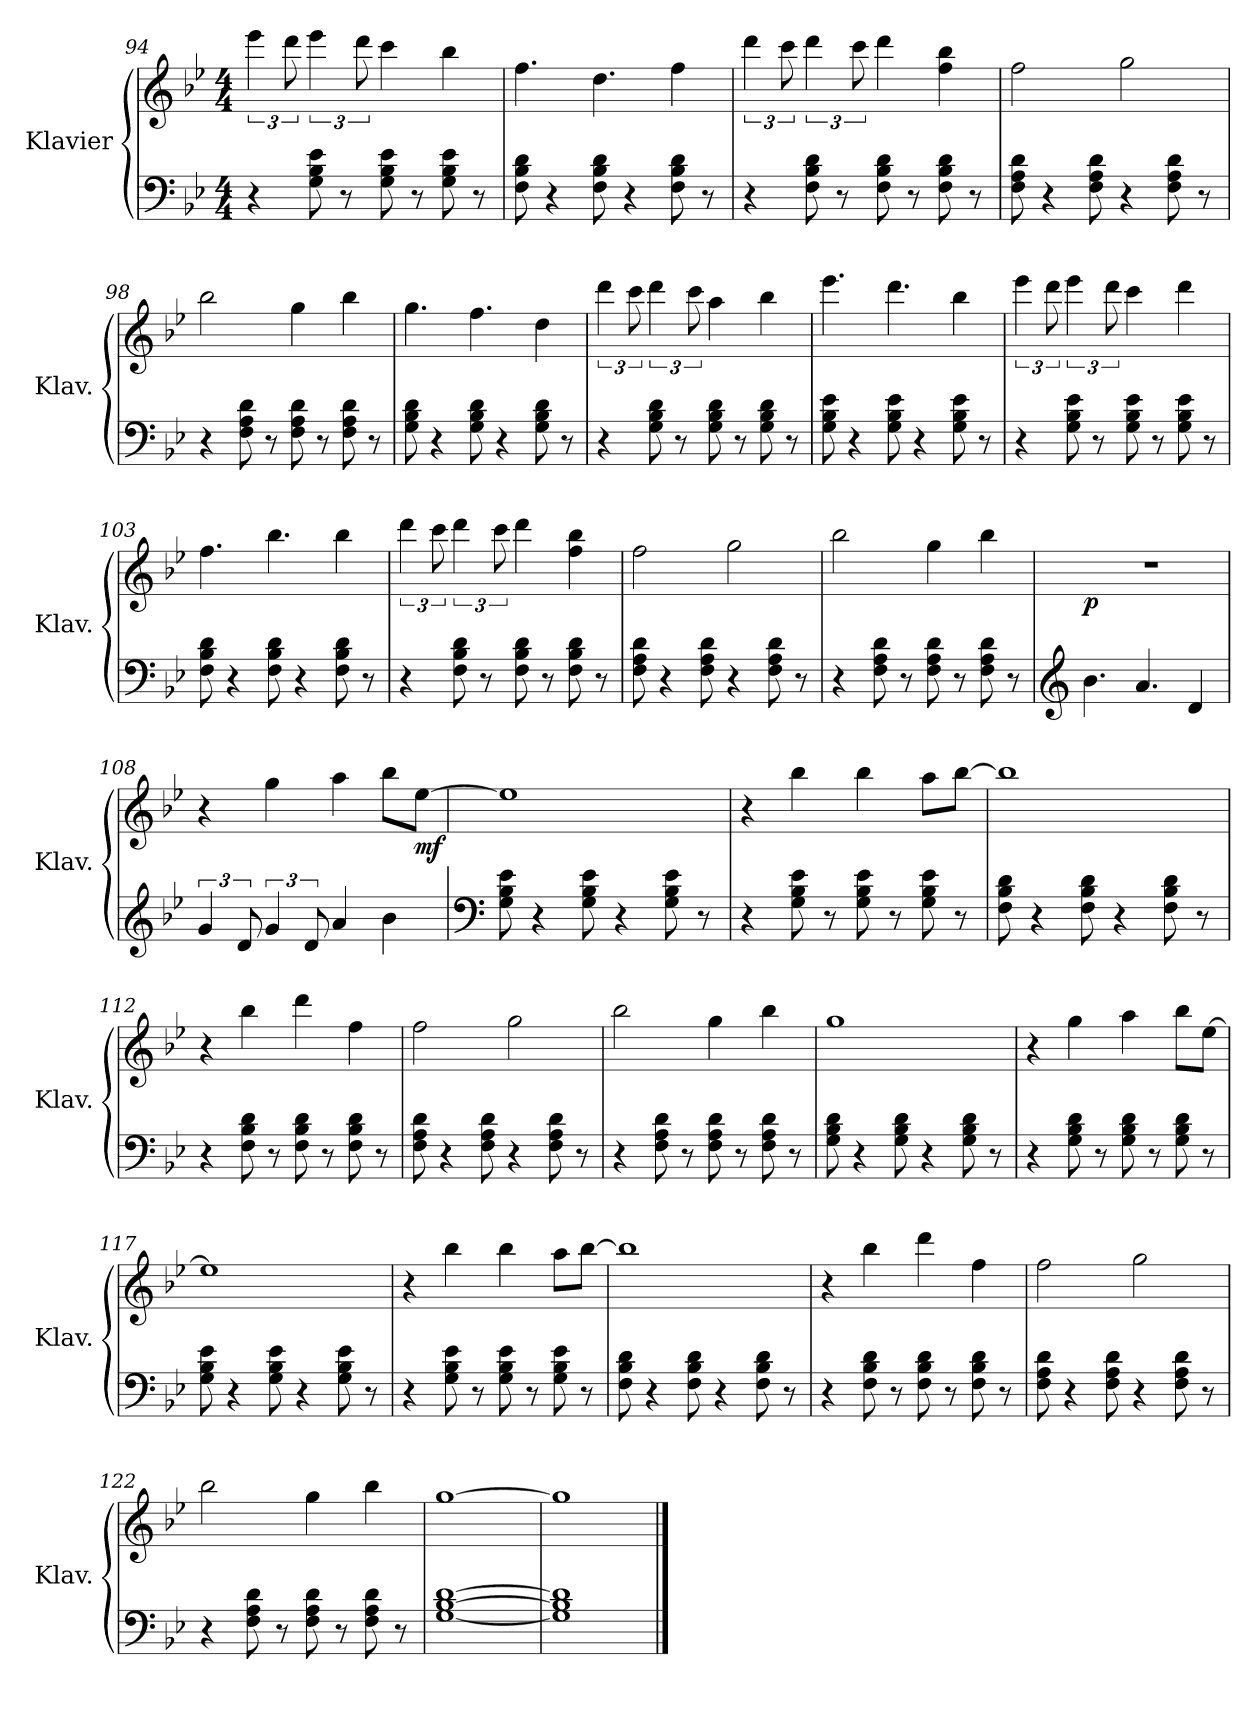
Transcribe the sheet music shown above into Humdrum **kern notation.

**kern	**kern	**dynam
*part1	*part1	*part1
*staff2	*staff1	*staff1/2
*I"Klavier	*	*
*I'Klav.	*	*
*clefF4	*clefG2	*
*k[b-e-]	*k[b-e-]	*
*M4/4	*M4/4	*
=94	=94	=94
4r	6eee-\	.
.	12ddd\	.
8G\ 8B-\ 8e-\	6eee-\	.
8r	.	.
.	12ddd\	.
8G\ 8B-\ 8e-\	4ccc\	.
8r	.	.
8G\ 8B-\ 8e-\	4bb-\	.
8r	.	.
=95	=95	=95
8F\ 8B-\ 8d\	4.ff\	.
4r	.	.
8F\ 8B-\ 8d\	4.dd\	.
4r	.	.
8F\ 8B-\ 8d\	4ff\	.
8r	.	.
!!LO:PB:g=z
=96	=96	=96
4r	6ddd\	.
.	12ccc\	.
8F\ 8B-\ 8d\	6ddd\	.
8r	.	.
.	12ccc\	.
8F\ 8B-\ 8d\	4ddd\	.
8r	.	.
8F\ 8B-\ 8d\	4ff\ 4bb-\	.
8r	.	.
=97	=97	=97
8F\ 8A\ 8d\	2ff\	.
4r	.	.
8F\ 8A\ 8d\	.	.
4r	2gg\	.
8F\ 8A\ 8d\	.	.
8r	.	.
=98	=98	=98
4r	2bb-\	.
8F\ 8A\ 8d\	.	.
8r	.	.
8F\ 8A\ 8d\	4gg\	.
8r	.	.
8F\ 8A\ 8d\	4bb-\	.
8r	.	.
=99	=99	=99
8G\ 8B-\ 8d\	4.gg\	.
4r	.	.
8G\ 8B-\ 8d\	4.ff\	.
4r	.	.
8G\ 8B-\ 8d\	4dd\	.
8r	.	.
=100	=100	=100
4r	6ddd\	.
.	12ccc\	.
8G\ 8B-\ 8d\	6ddd\	.
8r	.	.
.	12ccc\	.
8G\ 8B-\ 8d\	4aa\	.
8r	.	.
8G\ 8B-\ 8d\	4bb-\	.
8r	.	.
!!LO:LB:g=z
=101	=101	=101
8G\ 8B-\ 8e-\	4.eee-\	.
4r	.	.
8G\ 8B-\ 8e-\	4.ddd\	.
4r	.	.
8G\ 8B-\ 8e-\	4bb-\	.
8r	.	.
=102	=102	=102
4r	6eee-\	.
.	12ddd\	.
8G\ 8B-\ 8e-\	6eee-\	.
8r	.	.
.	12ddd\	.
8G\ 8B-\ 8e-\	4ccc\	.
8r	.	.
8G\ 8B-\ 8e-\	4ddd\	.
8r	.	.
=103	=103	=103
8F\ 8B-\ 8d\	4.ff\	.
4r	.	.
8F\ 8B-\ 8d\	4.bb-\	.
4r	.	.
8F\ 8B-\ 8d\	4bb-\	.
8r	.	.
=104	=104	=104
4r	6ddd\	.
.	12ccc\	.
8F\ 8B-\ 8d\	6ddd\	.
8r	.	.
.	12ccc\	.
8F\ 8B-\ 8d\	4ddd\	.
8r	.	.
8F\ 8B-\ 8d\	4ff\ 4bb-\	.
8r	.	.
=105	=105	=105
8F\ 8A\ 8d\	2ff\	.
4r	.	.
8F\ 8A\ 8d\	.	.
4r	2gg\	.
8F\ 8A\ 8d\	.	.
8r	.	.
!!LO:LB:g=z
=106	=106	=106
4r	2bb-\	.
8F\ 8A\ 8d\	.	.
8r	.	.
8F\ 8A\ 8d\	4gg\	.
8r	.	.
8F\ 8A\ 8d\	4bb-\	.
8r	.	.
=107	=107	=107
*clefG2	*	*
!	!	!LO:DY:b
4.b-\	1r	p
4.a/	.	.
4d/	.	.
=108	=108	=108
6g/	4r	.
12d/	.	.
6g/	4gg\	.
12d/	.	.
4a/	4aa\	.
4b-\	8bb-\L	.
!	!	!LO:DY:b
.	[8ee-\J	mf
=109	=109	=109
*clefF4	*	*
8G\ 8B-\ 8e-\	1ee-]	.
4r	.	.
8G\ 8B-\ 8e-\	.	.
4r	.	.
8G\ 8B-\ 8e-\	.	.
8r	.	.
=110	=110	=110
4r	4r	.
8G\ 8B-\ 8e-\	4bb-\	.
8r	.	.
8G\ 8B-\ 8e-\	4bb-\	.
8r	.	.
8G\ 8B-\ 8e-\	8aa\L	.
8r	[8bb-\J	.
=111	=111	=111
8F\ 8B-\ 8d\	1bb-]	.
4r	.	.
8F\ 8B-\ 8d\	.	.
4r	.	.
8F\ 8B-\ 8d\	.	.
8r	.	.
!!LO:LB:g=z
=112	=112	=112
4r	4r	.
8F\ 8B-\ 8d\	4bb-\	.
8r	.	.
8F\ 8B-\ 8d\	4ddd\	.
8r	.	.
8F\ 8B-\ 8d\	4ff\	.
8r	.	.
=113	=113	=113
8F\ 8A\ 8d\	2ff\	.
4r	.	.
8F\ 8A\ 8d\	.	.
4r	2gg\	.
8F\ 8A\ 8d\	.	.
8r	.	.
=114	=114	=114
4r	2bb-\	.
8F\ 8A\ 8d\	.	.
8r	.	.
8F\ 8A\ 8d\	4gg\	.
8r	.	.
8F\ 8A\ 8d\	4bb-\	.
8r	.	.
=115	=115	=115
8G\ 8B-\ 8d\	1gg	.
4r	.	.
8G\ 8B-\ 8d\	.	.
4r	.	.
8G\ 8B-\ 8d\	.	.
8r	.	.
=116	=116	=116
4r	4r	.
8G\ 8B-\ 8d\	4gg\	.
8r	.	.
8G\ 8B-\ 8d\	4aa\	.
8r	.	.
8G\ 8B-\ 8d\	8bb-\L	.
8r	[8ee-\J	.
=117	=117	=117
8G\ 8B-\ 8e-\	1ee-]	.
4r	.	.
8G\ 8B-\ 8e-\	.	.
4r	.	.
8G\ 8B-\ 8e-\	.	.
8r	.	.
!!LO:LB:g=z
=118	=118	=118
4r	4r	.
8G\ 8B-\ 8e-\	4bb-\	.
8r	.	.
8G\ 8B-\ 8e-\	4bb-\	.
8r	.	.
8G\ 8B-\ 8e-\	8aa\L	.
8r	[8bb-\J	.
=119	=119	=119
8F\ 8B-\ 8d\	1bb-]	.
4r	.	.
8F\ 8B-\ 8d\	.	.
4r	.	.
8F\ 8B-\ 8d\	.	.
8r	.	.
=120	=120	=120
4r	4r	.
8F\ 8B-\ 8d\	4bb-\	.
8r	.	.
8F\ 8B-\ 8d\	4ddd\	.
8r	.	.
8F\ 8B-\ 8d\	4ff\	.
8r	.	.
=121	=121	=121
8F\ 8A\ 8d\	2ff\	.
4r	.	.
8F\ 8A\ 8d\	.	.
4r	2gg\	.
8F\ 8A\ 8d\	.	.
8r	.	.
=122	=122	=122
4r	2bb-\	.
8F\ 8A\ 8d\	.	.
8r	.	.
8F\ 8A\ 8d\	4gg\	.
8r	.	.
8F\ 8A\ 8d\	4bb-\	.
8r	.	.
=123	=123	=123
[1G [1B- [1d	[1gg	.
=124	=124	=124
1G] 1B-] 1d]	1gg]	.
==	==	==
*-	*-	*-
